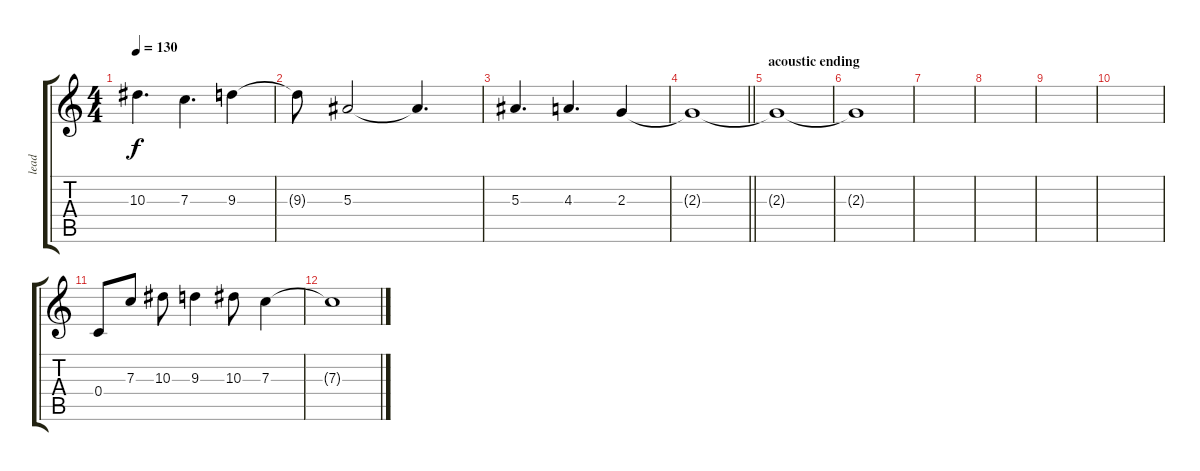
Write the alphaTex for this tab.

\track ("lead" "lead") {instrument overdrivenguitar}
\staff {score tabs}
\tuning (D4 A3 F3 C3 G2 C2) {hide}
\ts (4 4)
\tempo 130
\clef g2
\ks c
10.3{t}.4{d dy f} 7.3.4{d} 9.3.4 |
9.3{t}.8 5.3.2 5.3{t}.4{d} |
5.3.4{d} 4.3.4{d} 2.3.4 |
\barLineRight lightlight
2.3{t}.1 |
\section ("" "acoustic ending")
2.3{t}.1 |
2.3{t}.1 |
|
|
|
|
0.4.8 7.3.8 10.3.8 9.3.4 10.3.8 7.3.4 |
7.3{t}.1
